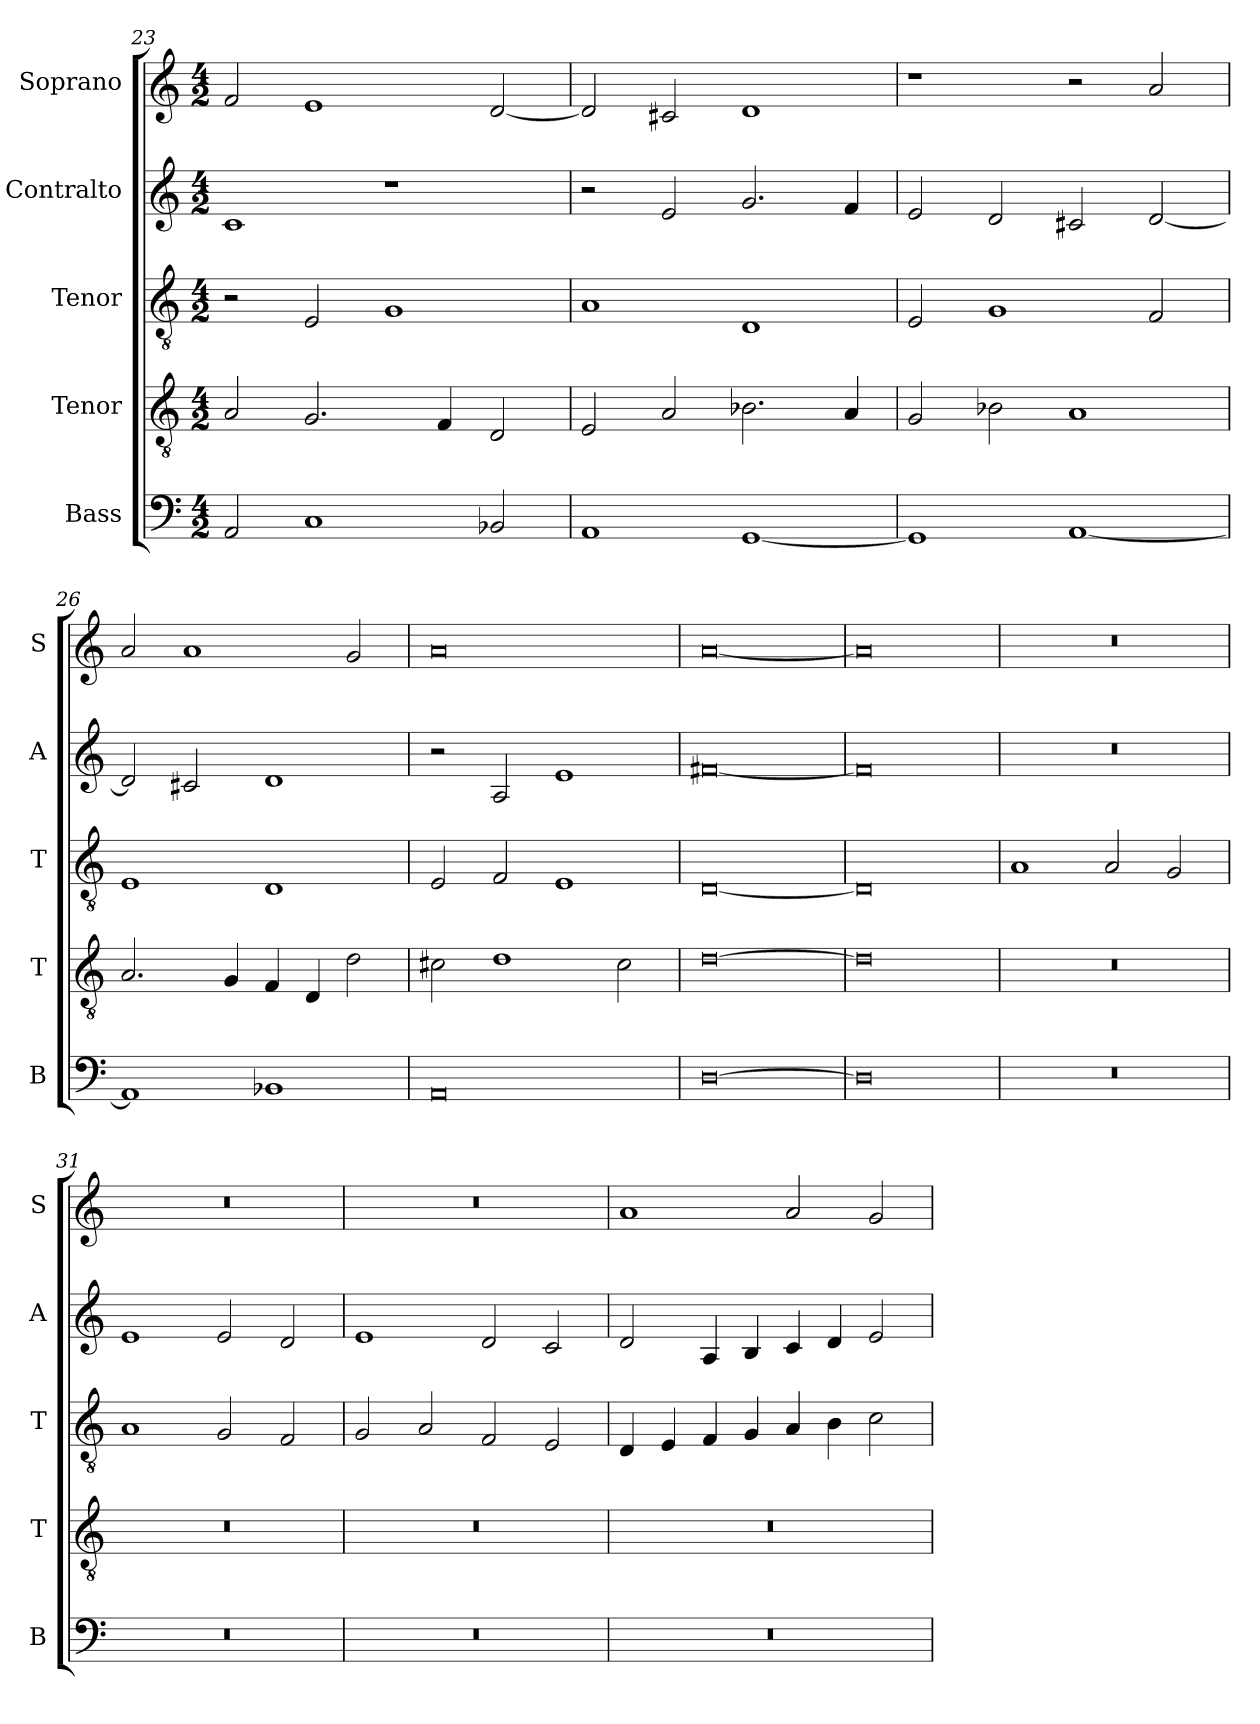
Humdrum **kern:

**kern	**kern	**kern	**kern	**kern
*part5	*part4	*part3	*part2	*part1
*staff5	*staff4	*staff3	*staff2	*staff1
*I"Bass	*I"Tenor	*I"Tenor	*I"Contralto	*I"Soprano
*I'B	*I'T	*I'T	*I'A	*I'S
*clefF4	*clefGv2	*clefGv2	*clefG2	*clefG2
*k[]	*k[]	*k[]	*k[]	*k[]
*D:dor	*D:dor	*D:dor	*D:dor	*D:dor
*M4/2	*M4/2	*M4/2	*M4/2	*M4/2
=23	=23	=23	=23	=23
2AA	2A	2r	1c	2f
1C	2.G	2E	.	1e
.	.	1G	1r	.
.	4F	.	.	.
2BB-X	2D	.	.	[2d
=24	=24	=24	=24	=24
1AA	2E	1A	2r	2d]
.	2A	.	2e	2c#X
[1GG	2.B-X	1D	2.g	1d
.	4A	.	4f	.
=25	=25	=25	=25	=25
1GG]	2G	2E	2e	1r
.	2B-X	1G	2d	.
[1AA	1A	.	2c#X	2r
.	.	2F	[2d	2a
=26	=26	=26	=26	=26
1AA]	2.A	1E	2d]	2a
.	.	.	2c#X	1a
.	4G	.	.	.
1BB-X	4F	1D	1d	.
.	4D	.	.	.
.	2d	.	.	2g
=27	=27	=27	=27	=27
0AA	2c#X	2E	2r	0a
.	1d	2F	2A	.
.	.	1E	1e	.
.	2c#	.	.	.
=28	=28	=28	=28	=28
[0D	[0d	[0D	[0f#X	[0a
=29	=29	=29	=29	=29
0D]	0d]	0D]	0f#]	0a]
=30	=30	=30	=30	=30
0r	0r	1A	0r	0r
.	.	2A	.	.
.	.	2G	.	.
=31	=31	=31	=31	=31
0r	0r	1A	1e	0r
.	.	2G	2e	.
.	.	2F	2d	.
=32	=32	=32	=32	=32
0r	0r	2G	1e	0r
.	.	2A	.	.
.	.	2F	2d	.
.	.	2E	2c	.
=33	=33	=33	=33	=33
0r	0r	4D	2d	1a
.	.	4E	.	.
.	.	4F	4A	.
.	.	4G	4B	.
.	.	4A	4c	2a
.	.	4B	4d	.
.	.	2c	2e	2g
=	=	=	=	=
*-	*-	*-	*-	*-
